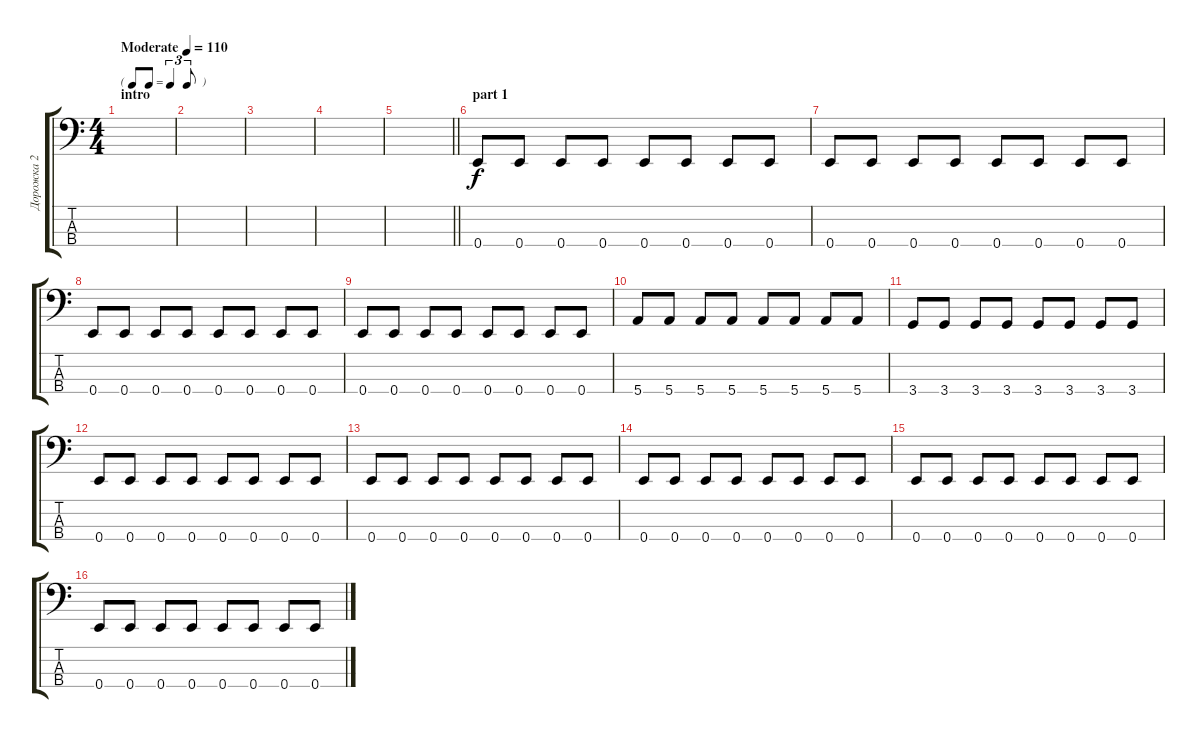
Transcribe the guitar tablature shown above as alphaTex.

\track ("Дорожка 2" "Дорожка 2") {instrument electricbassfinger}
\staff {score tabs}
\tuning (G2 D2 A1 E1) {hide}
\ts (4 4)
\tf triplet8th
\section ("" "intro")
\tempo (110 "Moderate")
\clef f4
\ks c
|
|
|
|
\barLineRight lightlight
|
\section ("" "part 1")
0.4.8 0.4.8 0.4.8 0.4.8 0.4.8 0.4.8 0.4.8 0.4.8 |
0.4.8 0.4.8 0.4.8 0.4.8 0.4.8 0.4.8 0.4.8 0.4.8 |
0.4.8 0.4.8 0.4.8 0.4.8 0.4.8 0.4.8 0.4.8 0.4.8 |
0.4.8 0.4.8 0.4.8 0.4.8 0.4.8 0.4.8 0.4.8 0.4.8 |
5.4.8 5.4.8 5.4.8 5.4.8 5.4.8 5.4.8 5.4.8 5.4.8 |
3.4.8 3.4.8 3.4.8 3.4.8 3.4.8 3.4.8 3.4.8 3.4.8 |
0.4.8 0.4.8 0.4.8 0.4.8 0.4.8 0.4.8 0.4.8 0.4.8 |
0.4.8 0.4.8 0.4.8 0.4.8 0.4.8 0.4.8 0.4.8 0.4.8 |
0.4.8 0.4.8 0.4.8 0.4.8 0.4.8 0.4.8 0.4.8 0.4.8 |
0.4.8 0.4.8 0.4.8 0.4.8 0.4.8 0.4.8 0.4.8 0.4.8 |
0.4.8 0.4.8 0.4.8 0.4.8 0.4.8 0.4.8 0.4.8 0.4.8
